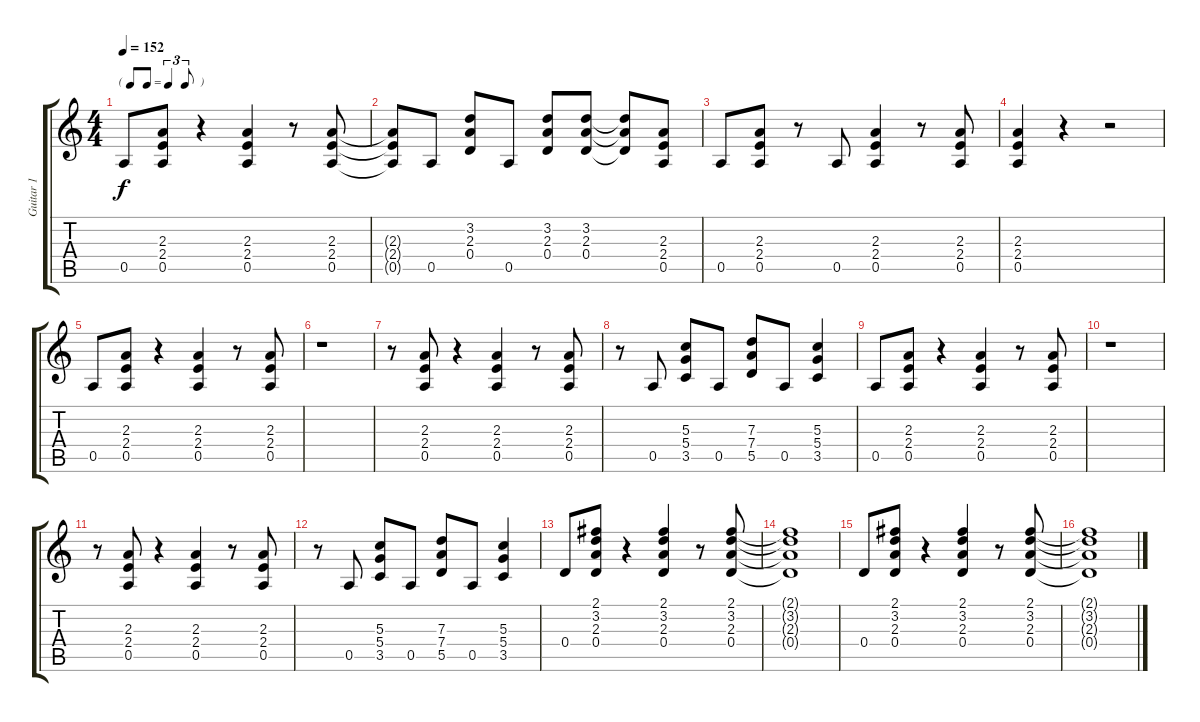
\track ("Guitar 1" "Guitar 1") {instrument distortionguitar}
\staff {score tabs}
\tuning (E4 B3 G3 D3 A2 E2) {hide}
\ts (4 4)
\tf triplet8th
\tempo 152
\clef g2
\ks c
0.5.8{dy f} (2.3 2.4 0.5).8 r.4 (2.3 2.4 0.5).4 r.8 (2.3 2.4 0.5).8 |
(2.3{t} 2.4{t} 0.5{t}).8 0.5.8 (3.2 2.3 0.4).8 0.5.8 (3.2 2.3 0.4).8 (3.2 2.3 0.4).8 (3.2{t} 2.3{t} 0.4{t}).8 (2.3 2.4 0.5).8 |
0.5.8 (2.3 2.4 0.5).8 r.8 0.5.8 (2.3 2.4 0.5).4 r.8 (2.3 2.4 0.5).8 |
(2.3 2.4 0.5).4 r.4 r.2 |
0.5.8 (2.3 2.4 0.5).8 r.4 (2.3 2.4 0.5).4 r.8 (2.3 2.4 0.5).8 |
r.1 |
r.8 (2.3 2.4 0.5).8 r.4 (2.3 2.4 0.5).4 r.8 (2.3 2.4 0.5).8 |
r.8 0.5.8 (5.3 5.4 3.5).8 0.5.8 (7.3 7.4 5.5).8 0.5.8 (5.3 5.4 3.5).4 |
0.5.8 (2.3 2.4 0.5).8 r.4 (2.3 2.4 0.5).4 r.8 (2.3 2.4 0.5).8 |
r.1 |
r.8 (2.3 2.4 0.5).8 r.4 (2.3 2.4 0.5).4 r.8 (2.3 2.4 0.5).8 |
r.8 0.5.8 (5.3 5.4 3.5).8 0.5.8 (7.3 7.4 5.5).8 0.5.8 (5.3 5.4 3.5).4 |
0.4.8 (2.1 3.2 2.3 0.4).8 r.4 (2.1 3.2 2.3 0.4).4 r.8 (2.1 3.2 2.3 0.4).8 |
(2.1{t} 3.2{t} 2.3{t} 0.4{t}).1 |
0.4.8 (2.1 3.2 2.3 0.4).8 r.4 (2.1 3.2 2.3 0.4).4 r.8 (2.1 3.2 2.3 0.4).8 |
(2.1{t} 3.2{t} 2.3{t} 0.4{t}).1
